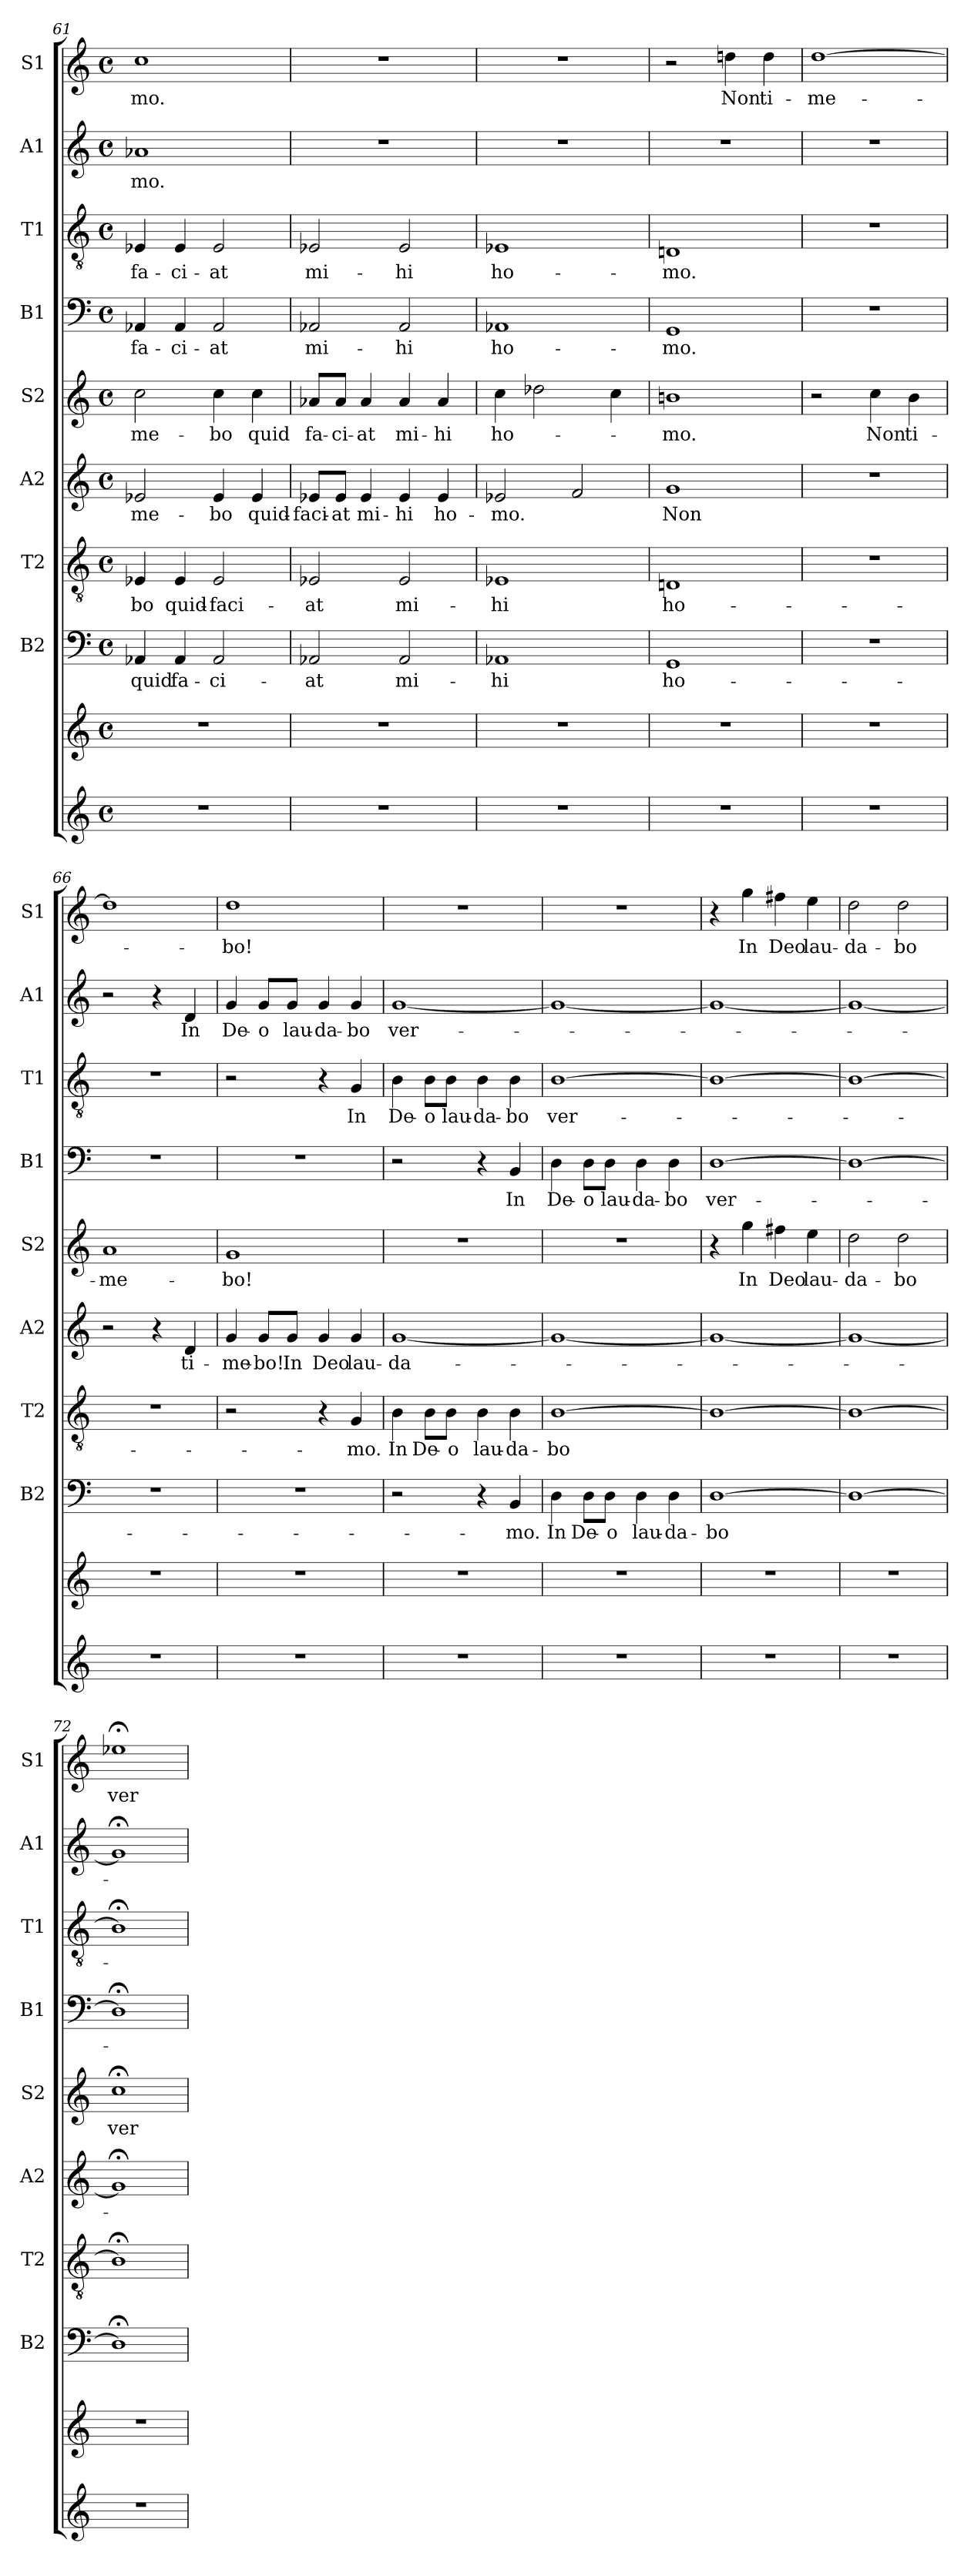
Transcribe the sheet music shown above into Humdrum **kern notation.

**kern	**kern	**kern	**text	**kern	**text	**kern	**text	**kern	**text	**kern	**text	**kern	**text	**kern	**text	**kern	**text
*part9	*part9	*part8	*part8	*part7	*part7	*part6	*part6	*part5	*part5	*part4	*part4	*part3	*part3	*part2	*part2	*part1	*part1
*staff10	*staff9	*staff8	*staff8	*staff7	*staff7	*staff6	*staff6	*staff5	*staff5	*staff4	*staff4	*staff3	*staff3	*staff2	*staff2	*staff1	*staff1
*	*	*I"B2	*	*I"T2	*	*I"A2	*	*I"S2	*	*I"B1	*	*I"T1	*	*I"A1	*	*I"S1	*
*	*	*I'B2	*	*I'T2	*	*I'A2	*	*I'S2	*	*I'B1	*	*I'T1	*	*I'A1	*	*I'S1	*
*clefG2	*clefG2	*clefF4	*	*clefGv2	*	*clefG2	*	*clefG2	*	*clefF4	*	*clefGv2	*	*clefG2	*	*clefG2	*
*k[]	*k[]	*k[]	*	*k[]	*	*k[]	*	*k[]	*	*k[]	*	*k[]	*	*k[]	*	*k[]	*
*C:	*C:	*C:	*	*C:	*	*C:	*	*C:	*	*C:	*	*C:	*	*C:	*	*C:	*
*M4/4	*M4/4	*M4/4	*	*M4/4	*	*M4/4	*	*M4/4	*	*M4/4	*	*M4/4	*	*M4/4	*	*M4/4	*
*met(c)	*met(c)	*met(c)	*	*met(c)	*	*met(c)	*	*met(c)	*	*met(c)	*	*met(c)	*	*met(c)	*	*met(c)	*
=61	=61	=61	=61	=61	=61	=61	=61	=61	=61	=61	=61	=61	=61	=61	=61	=61	=61
!	!	!	!LO:LY:b	!	!LO:LY:b	!	!LO:LY:b	!	!LO:LY:b	!	!LO:LY:b	!	!LO:LY:b	!	!LO:LY:b	!	!LO:LY:b
1r	1r	4AA-X/	quid	4E-X/	-bo	2e-X/	-me-	2cc\	-me-	4AA-X/	fa-	4E-X/	fa-	1a-X	-mo.	1cc	-mo.
!	!	!	!LO:LY:b	!	!LO:LY:b	!	!	!	!	!	!LO:LY:b	!	!LO:LY:b	!	!	!	!
.	.	4AA-/	fa-	4E-/	quid-	.	.	.	.	4AA-/	-ci-	4E-/	-ci-	.	.	.	.
!	!	!	!LO:LY:b	!	!LO:LY:b	!	!LO:LY:b	!	!LO:LY:b	!	!LO:LY:b	!	!LO:LY:b	!	!	!	!
.	.	2AA-/	-ci-	2E-/	-faci-	4e-/	-bo	4cc\	-bo	2AA-/	-at	2E-/	-at	.	.	.	.
!	!	!	!	!	!	!	!LO:LY:b	!	!LO:LY:b	!	!	!	!	!	!	!	!
.	.	.	.	.	.	4e-/	quid-	4cc\	quid	.	.	.	.	.	.	.	.
=62	=62	=62	=62	=62	=62	=62	=62	=62	=62	=62	=62	=62	=62	=62	=62	=62	=62
!	!	!	!LO:LY:b	!	!LO:LY:b	!	!LO:LY:b	!	!LO:LY:b	!	!LO:LY:b	!	!LO:LY:b	!	!	!	!
1r	1r	2AA-X/	-at	2E-X/	-at	8e-X/L	-faci-	8a-X/L	fa-	2AA-X/	mi-	2E-X/	mi-	1r	.	1r	.
!	!	!	!	!	!	!	!LO:LY:b	!	!LO:LY:b	!	!	!	!	!	!	!	!
.	.	.	.	.	.	8e-/J	-at	8a-/J	-ci-	.	.	.	.	.	.	.	.
!	!	!	!	!	!	!	!LO:LY:b	!	!LO:LY:b	!	!	!	!	!	!	!	!
.	.	.	.	.	.	4e-/	mi-	4a-/	-at	.	.	.	.	.	.	.	.
!	!	!	!LO:LY:b	!	!LO:LY:b	!	!LO:LY:b	!	!LO:LY:b	!	!LO:LY:b	!	!LO:LY:b	!	!	!	!
.	.	2AA-/	mi-	2E-/	mi-	4e-/	-hi	4a-/	mi-	2AA-/	-hi	2E-/	-hi	.	.	.	.
!	!	!	!	!	!	!	!LO:LY:b	!	!LO:LY:b	!	!	!	!	!	!	!	!
.	.	.	.	.	.	4e-/	ho-	4a-/	-hi	.	.	.	.	.	.	.	.
=63	=63	=63	=63	=63	=63	=63	=63	=63	=63	=63	=63	=63	=63	=63	=63	=63	=63
!	!	!	!LO:LY:b	!	!LO:LY:b	!	!LO:LY:b	!	!LO:LY:b	!	!LO:LY:b	!	!LO:LY:b	!	!	!	!
1r	1r	1AA-X	-hi	1E-X	-hi	2e-X/	-mo.	4cc\	ho-	1AA-X	ho-	1E-X	ho-	1r	.	1r	.
.	.	.	.	.	.	.	.	2dd-X\	.	.	.	.	.	.	.	.	.
.	.	.	.	.	.	2f/	.	.	.	.	.	.	.	.	.	.	.
.	.	.	.	.	.	.	.	4cc\	.	.	.	.	.	.	.	.	.
=64	=64	=64	=64	=64	=64	=64	=64	=64	=64	=64	=64	=64	=64	=64	=64	=64	=64
!	!	!	!LO:LY:b	!	!LO:LY:b	!	!LO:LY:b	!	!LO:LY:b	!	!LO:LY:b	!	!LO:LY:b	!	!	!	!
1r	1r	1GG	ho-	1Dn	ho-	1g	Non	1bn	-mo.	1GG	-mo.	1Dn	-mo.	1r	.	2r	.
!	!	!	!	!	!	!	!	!	!	!	!	!	!	!	!	!	!LO:LY:b
.	.	.	.	.	.	.	.	.	.	.	.	.	.	.	.	4ddn\	Non
!	!	!	!	!	!	!	!	!	!	!	!	!	!	!	!	!	!LO:LY:b
.	.	.	.	.	.	.	.	.	.	.	.	.	.	.	.	4dd\	ti-
=65	=65	=65	=65	=65	=65	=65	=65	=65	=65	=65	=65	=65	=65	=65	=65	=65	=65
!	!	!	!	!	!	!	!	!	!	!	!	!	!	!	!	!	!LO:LY:b
1r	1r	1r	.	1r	.	1r	.	2r	.	1r	.	1r	.	1r	.	[>1dd	-me-
!	!	!	!	!	!	!	!	!	!LO:LY:b	!	!	!	!	!	!	!	!
.	.	.	.	.	.	.	.	4cc\	Non	.	.	.	.	.	.	.	.
!	!	!	!	!	!	!	!	!	!LO:LY:b	!	!	!	!	!	!	!	!
.	.	.	.	.	.	.	.	4b\	ti-	.	.	.	.	.	.	.	.
=66	=66	=66	=66	=66	=66	=66	=66	=66	=66	=66	=66	=66	=66	=66	=66	=66	=66
!	!	!	!	!	!	!	!	!	!LO:LY:b	!	!	!	!	!	!	!	!
1r	1r	1r	.	1r	.	2r	.	1a	-me-	1r	.	1r	.	2r	.	1dd]	.
.	.	.	.	.	.	4r	.	.	.	.	.	.	.	4r	.	.	.
!	!	!	!	!	!	!	!LO:LY:b	!	!	!	!	!	!	!	!LO:LY:b	!	!
.	.	.	.	.	.	4d/	ti-	.	.	.	.	.	.	4d/	In	.	.
!!LO:PB:g=z
=67	=67	=67	=67	=67	=67	=67	=67	=67	=67	=67	=67	=67	=67	=67	=67	=67	=67
!	!	!	!	!	!	!	!LO:LY:b	!	!LO:LY:b	!	!	!	!	!	!LO:LY:b	!	!LO:LY:b
1r	1r	1r	.	2r	.	4g/	-me-	1g	-bo!	1r	.	2r	.	4g/	De-	1dd	-bo!
!	!	!	!	!	!	!	!LO:LY:b	!	!	!	!	!	!	!	!LO:LY:b	!	!
.	.	.	.	.	.	8g/L	-bo!	.	.	.	.	.	.	8g/L	-o	.	.
!	!	!	!	!	!	!	!LO:LY:b	!	!	!	!	!	!	!	!LO:LY:b	!	!
.	.	.	.	.	.	8g/J	In	.	.	.	.	.	.	8g/J	lau-	.	.
!	!	!	!	!	!	!	!LO:LY:b	!	!	!	!	!	!	!	!LO:LY:b	!	!
.	.	.	.	4r	.	4g/	Deo	.	.	.	.	4r	.	4g/	-da-	.	.
!	!	!	!	!	!LO:LY:b	!	!LO:LY:b	!	!	!	!	!	!LO:LY:b	!	!LO:LY:b	!	!
.	.	.	.	4G/	-mo.	4g/	lau-	.	.	.	.	4G/	In	4g/	-bo	.	.
=68	=68	=68	=68	=68	=68	=68	=68	=68	=68	=68	=68	=68	=68	=68	=68	=68	=68
!	!	!	!	!	!LO:LY:b	!	!LO:LY:b	!	!	!	!	!	!LO:LY:b	!	!LO:LY:b	!	!
1r	1r	2r	.	4B\	In	[<1g	-da-	1r	.	2r	.	4B\	De-	[<1g	ver-	1r	.
!	!	!	!	!	!LO:LY:b	!	!	!	!	!	!	!	!LO:LY:b	!	!	!	!
.	.	.	.	8B\L	De-	.	.	.	.	.	.	8B\L	-o	.	.	.	.
!	!	!	!	!	!LO:LY:b	!	!	!	!	!	!	!	!LO:LY:b	!	!	!	!
.	.	.	.	8B\J	-o	.	.	.	.	.	.	8B\J	lau-	.	.	.	.
!	!	!	!	!	!LO:LY:b	!	!	!	!	!	!	!	!LO:LY:b	!	!	!	!
.	.	4r	.	4B\	lau-	.	.	.	.	4r	.	4B\	-da-	.	.	.	.
!	!	!	!LO:LY:b	!	!LO:LY:b	!	!	!	!	!	!LO:LY:b	!	!LO:LY:b	!	!	!	!
.	.	4BB/	-mo.	4B\	-da-	.	.	.	.	4BB/	In	4B\	-bo	.	.	.	.
=69	=69	=69	=69	=69	=69	=69	=69	=69	=69	=69	=69	=69	=69	=69	=69	=69	=69
!	!	!	!LO:LY:b	!	!LO:LY:b	!	!	!	!	!	!LO:LY:b	!	!LO:LY:b	!	!	!	!
1r	1r	4D\	In	[>1B	-bo	1g_	.	1r	.	4D\	De-	[>1B	ver-	1g_	.	1r	.
!	!	!	!LO:LY:b	!	!	!	!	!	!	!	!LO:LY:b	!	!	!	!	!	!
.	.	8D\L	De-	.	.	.	.	.	.	8D\L	-o	.	.	.	.	.	.
!	!	!	!LO:LY:b	!	!	!	!	!	!	!	!LO:LY:b	!	!	!	!	!	!
.	.	8D\J	-o	.	.	.	.	.	.	8D\J	lau-	.	.	.	.	.	.
!	!	!	!LO:LY:b	!	!	!	!	!	!	!	!LO:LY:b	!	!	!	!	!	!
.	.	4D\	lau-	.	.	.	.	.	.	4D\	-da-	.	.	.	.	.	.
!	!	!	!LO:LY:b	!	!	!	!	!	!	!	!LO:LY:b	!	!	!	!	!	!
.	.	4D\	-da-	.	.	.	.	.	.	4D\	-bo	.	.	.	.	.	.
=70	=70	=70	=70	=70	=70	=70	=70	=70	=70	=70	=70	=70	=70	=70	=70	=70	=70
!	!	!	!LO:LY:b	!	!	!	!	!	!	!	!LO:LY:b	!	!	!	!	!	!
1r	1r	[>1D	-bo	1B_	.	1g_	.	4r	.	[>1D	ver-	1B_	.	1g_	.	4r	.
!	!	!	!	!	!	!	!	!	!LO:LY:b	!	!	!	!	!	!	!	!LO:LY:b
.	.	.	.	.	.	.	.	4gg\	In	.	.	.	.	.	.	4gg\	In
!	!	!	!	!	!	!	!	!	!LO:LY:b	!	!	!	!	!	!	!	!LO:LY:b
.	.	.	.	.	.	.	.	4ff#X\	Deo	.	.	.	.	.	.	4ff#X\	Deo
!	!	!	!	!	!	!	!	!	!LO:LY:b	!	!	!	!	!	!	!	!LO:LY:b
.	.	.	.	.	.	.	.	4ee\	lau-	.	.	.	.	.	.	4ee\	lau-
=71	=71	=71	=71	=71	=71	=71	=71	=71	=71	=71	=71	=71	=71	=71	=71	=71	=71
!	!	!	!	!	!	!	!	!	!LO:LY:b	!	!	!	!	!	!	!	!LO:LY:b
1r	1r	1D_	.	1B_	.	1g_	.	2dd\	-da-	1D_	.	1B_	.	1g_	.	2dd\	-da-
!	!	!	!	!	!	!	!	!	!LO:LY:b	!	!	!	!	!	!	!	!LO:LY:b
.	.	.	.	.	.	.	.	2dd\	-bo	.	.	.	.	.	.	2dd\	-bo
=72	=72	=72	=72	=72	=72	=72	=72	=72	=72	=72	=72	=72	=72	=72	=72	=72	=72
!	!	!	!	!	!	!	!	!	!LO:LY:b	!	!	!	!	!	!	!	!LO:LY:b
1r	1r	1D;<]	.	1B;<]	.	1g;]	.	1cc;<	ver-	1D;<]	.	1B;<]	.	1g;]	.	1ee-X;<	ver-
=	=	=	=	=	=	=	=	=	=	=	=	=	=	=	=	=	=
*-	*-	*-	*-	*-	*-	*-	*-	*-	*-	*-	*-	*-	*-	*-	*-	*-	*-
